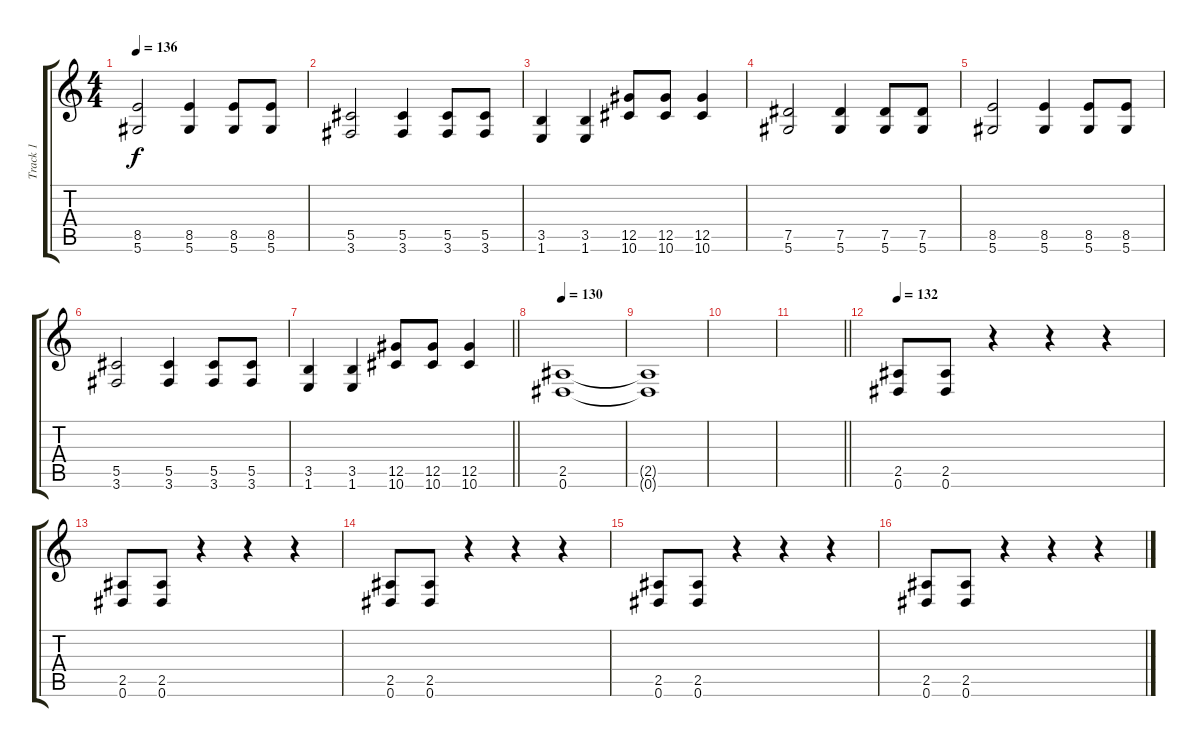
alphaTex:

\track ("Track 1" "Track 1") {instrument distortionguitar}
\staff {score tabs}
\tuning (Eb4 Bb3 Gb3 Db3 Ab2 Eb2) {hide}
\ts (4 4)
\tempo 136
\clef g2
\ks c
(8.5 5.6).2{dy f} (8.5 5.6).4 (8.5 5.6).8 (8.5 5.6).8 |
(5.5 3.6).2 (5.5 3.6).4 (5.5 3.6).8 (5.5 3.6).8 |
(3.5 1.6).4 (3.5 1.6).4 (12.5 10.6).8 (12.5 10.6).8 (12.5 10.6).4 |
(7.5 5.6).2 (7.5 5.6).4 (7.5 5.6).8 (7.5 5.6).8 |
(8.5 5.6).2 (8.5 5.6).4 (8.5 5.6).8 (8.5 5.6).8 |
(5.5 3.6).2 (5.5 3.6).4 (5.5 3.6).8 (5.5 3.6).8 |
\barLineRight lightlight
(3.5 1.6).4 (3.5 1.6).4 (12.5 10.6).8 (12.5 10.6).8 (12.5 10.6).4 |
\section ("" "")
\tempo 130
(2.5 0.6).1 |
(2.5{t} 0.6{t}).1 |
|
\barLineRight lightlight
|
\section ("" "")
\tempo 132
(2.5 0.6).8 (2.5 0.6).8 r.4 r.4 r.4 |
(2.5 0.6).8 (2.5 0.6).8 r.4 r.4 r.4 |
(2.5 0.6).8 (2.5 0.6).8 r.4 r.4 r.4 |
(2.5 0.6).8 (2.5 0.6).8 r.4 r.4 r.4 |
(2.5 0.6).8 (2.5 0.6).8 r.4 r.4 r.4
